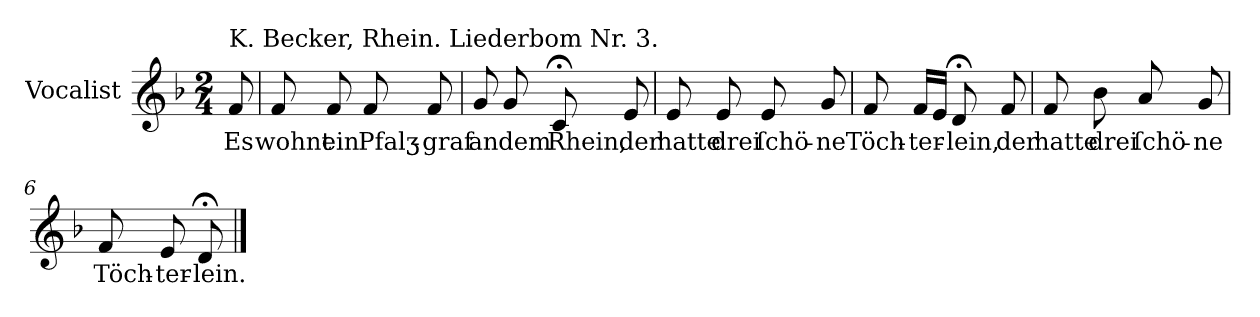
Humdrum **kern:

**kern	**text
*part1	*part1
*staff1	*staff1
*I"Vocalist	*
*k[b-]	*
*d:	*
*M2/4	*
=	=
!LO:TX:a:t=K. Becker, Rhein. Liederbom Nr. 3.	!
8f	Es
=1	=1
8f	wohnt
8f	ein
8f	Pfalʒ-
8f	-graf
=2	=2
8g	an
8g	dem
8c;<	Rhein,
8e	der
=3	=3
8e	hatte
8e	drei
8e	ſchö-
8g	-ne
=4	=4
8f	Töch-
16fLL	-ter-
16eJJ	.
8d;<	-lein,
8f	der
=5	=5
8f	hatte
8b-	drei
8a	ſchö-
8g	-ne
=6	=6
8f	Töch-
8e	-ter-
8d;<	-lein.
==	==
*-	*-
